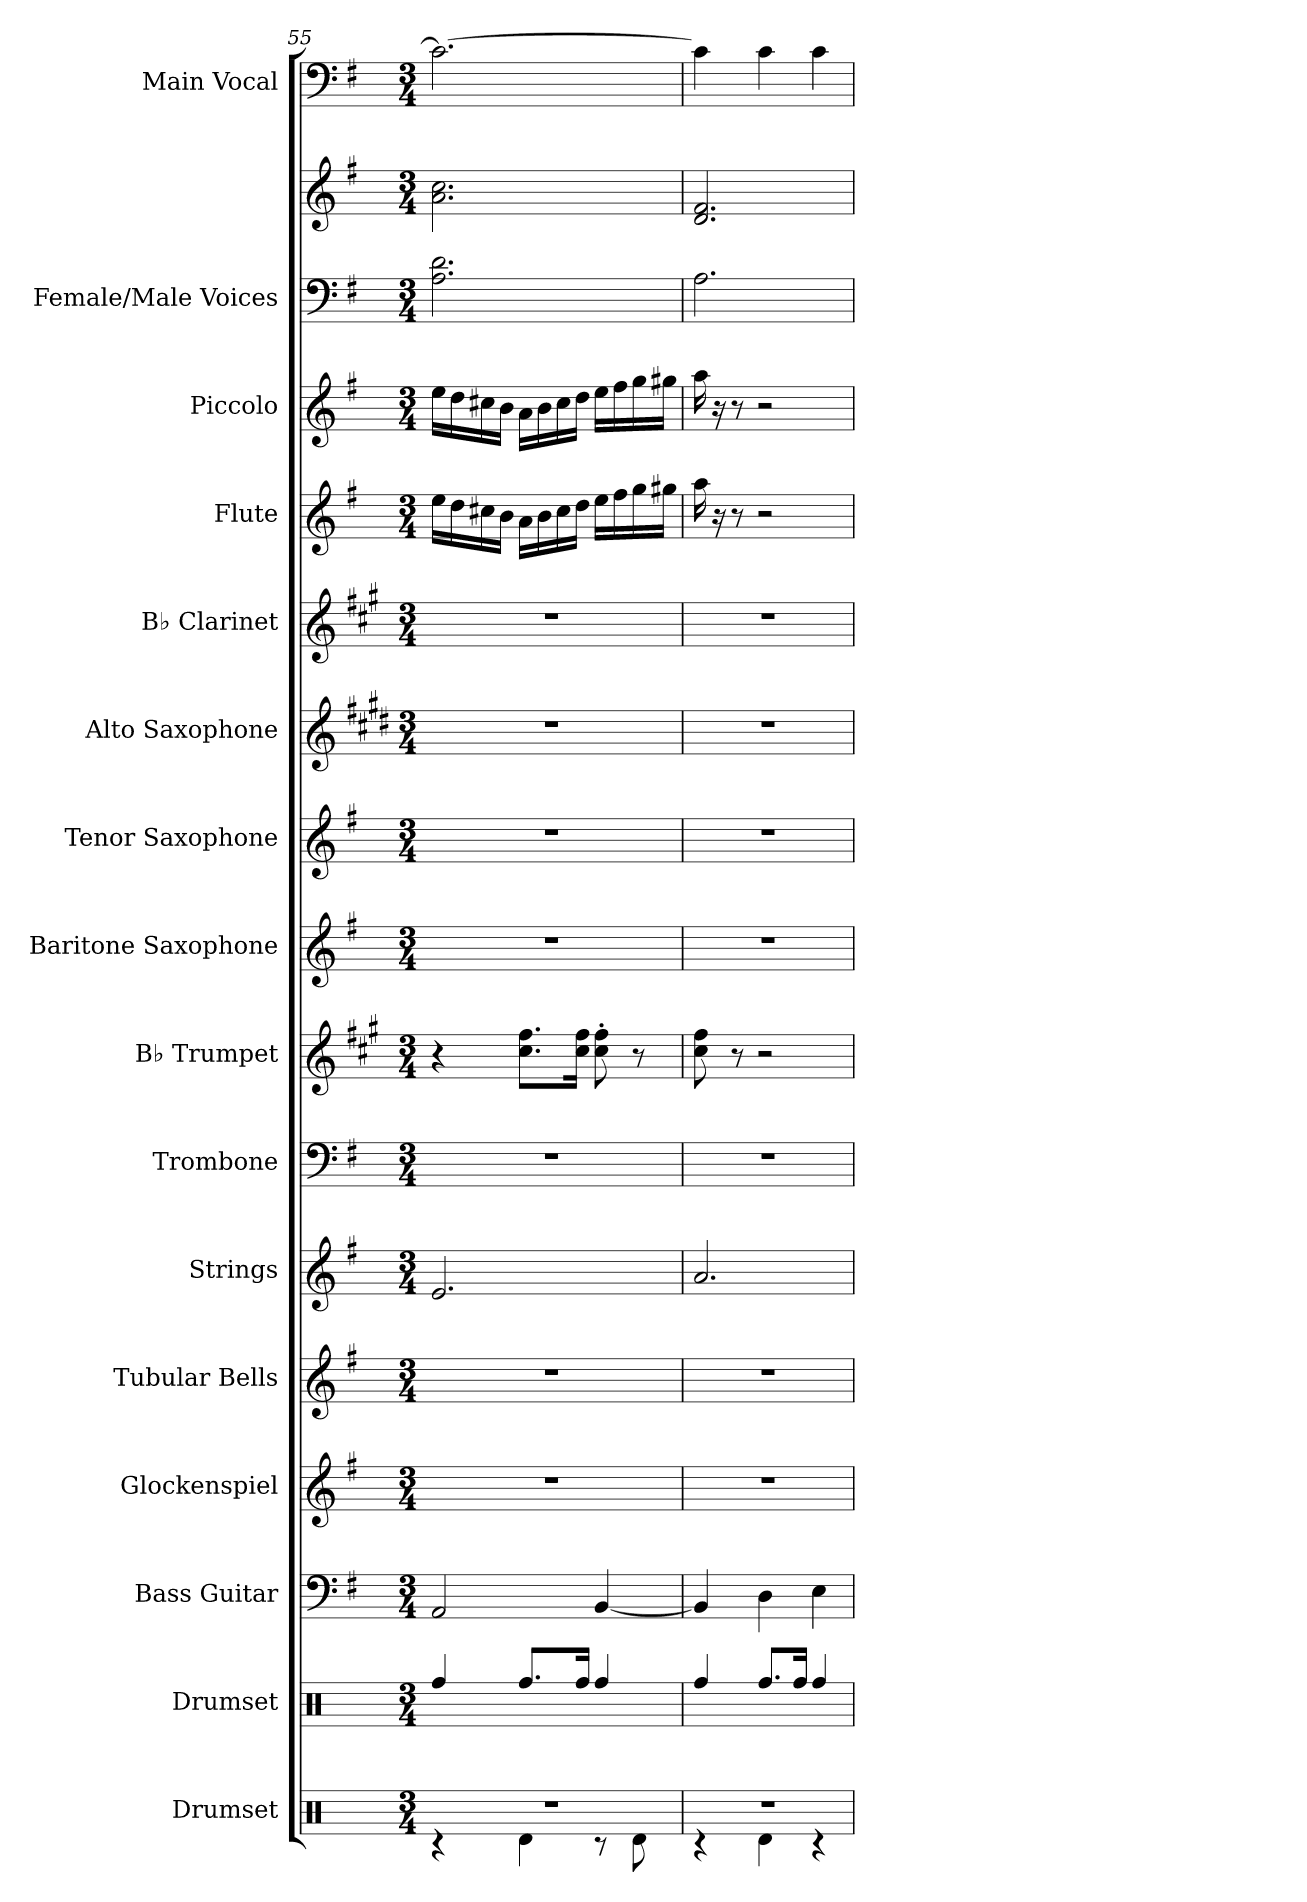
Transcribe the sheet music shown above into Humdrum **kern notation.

**kern	**kern	**kern	**kern	**kern	**kern	**kern	**kern	**kern	**kern	**kern	**kern	**kern	**kern	**kern	**kern	**kern
*part16	*part15	*part14	*part13	*part12	*part11	*part10	*part9	*part8	*part7	*part6	*part5	*part4	*part3	*part2	*part2	*part1
*staff17	*staff16	*staff15	*staff14	*staff13	*staff12	*staff11	*staff10	*staff9	*staff8	*staff7	*staff6	*staff5	*staff4	*staff3	*staff2	*staff1
*I"Drumset	*I"Drumset	*I"Bass Guitar	*I"Glockenspiel	*I"Tubular Bells	*I"Strings	*I"Trombone	*I"B♭ Trumpet	*I"Baritone Saxophone	*I"Tenor Saxophone	*I"Alto Saxophone	*I"B♭ Clarinet	*I"Flute	*I"Piccolo	*I"Female/Male Voices	*	*I"Main Vocal
*I'Drs.	*I'Drs.	*I'B. Guit.	*I'Glk.	*I'Tu. Be.	*I'St.	*I'Tbn.	*I'B♭ Tpt.	*I'Bar. Sax.	*I'T. Sax.	*I'A. Sax.	*I'B♭ Cl.	*I'Fl.	*I'Picc.	*I'Voices	*	*I'Main Vcl.
*clefX	*clefX	*clefF4	*clefG2	*clefG2	*clefG2	*clefF4	*clefG2	*clefG2	*clefG2	*clefG2	*clefG2	*clefG2	*clefG2	*clefF4	*clefG2	*clefF4
*	*	*ITrd7c12	*ITrd-14c-24	*	*	*	*ITrd1c2	*ITrd12c21	*ITrd8c14	*ITrd5c9	*ITrd1c2	*	*ITrd-7c-12	*	*	*
*k[]	*k[]	*k[f#]	*k[f#]	*k[f#]	*k[f#]	*k[f#]	*k[f#]	*k[f#]	*k[f#]	*k[f#]	*k[f#]	*k[f#]	*k[f#]	*k[f#]	*k[f#]	*k[f#]
*M3/4	*M3/4	*M3/4	*M3/4	*M3/4	*M3/4	*M3/4	*M3/4	*M3/4	*M3/4	*M3/4	*M3/4	*M3/4	*M3/4	*M3/4	*M3/4	*M3/4
=55	=55	=55	=55	=55	=55	=55	=55	=55	=55	=55	=55	=55	=55	=55	=55	=55
*^	*	*	*	*	*	*	*	*	*	*	*	*	*	*	*	*
2.r	4r	4Rff/	2AAA/	2.r	2.r	2.e/	2.r	4r	2.r	2.r	2.r	2.r	16ee\LL	16eee\LL	2.A\ 2.d\	2.a\ 2.cc\	2.c\_
.	.	.	.	.	.	.	.	.	.	.	.	.	16dd\	16ddd\	.	.	.
.	.	.	.	.	.	.	.	.	.	.	.	.	16cc#X\	16ccc#X\	.	.	.
.	.	.	.	.	.	.	.	.	.	.	.	.	16b\JJ	16bb\JJ	.	.	.
.	4Rd\	8.Rff/L	.	.	.	.	.	8.b\ 8.ee\L	.	.	.	.	16a\LL	16aa\LL	.	.	.
.	.	.	.	.	.	.	.	.	.	.	.	.	16b\	16bb\	.	.	.
.	.	.	.	.	.	.	.	.	.	.	.	.	16cc#\	16ccc#\	.	.	.
.	.	16Rff/Jk	.	.	.	.	.	16b\ 16ee\Jk	.	.	.	.	16dd\JJ	16ddd\JJ	.	.	.
.	8r	4Rff/	[4BBB/	.	.	.	.	8b\' 8ee\'	.	.	.	.	16ee\LL	16eee\LL	.	.	.
.	.	.	.	.	.	.	.	.	.	.	.	.	16ff#\	16fff#\	.	.	.
.	8Rd\	.	.	.	.	.	.	8r	.	.	.	.	16gg\	16ggg\	.	.	.
.	.	.	.	.	.	.	.	.	.	.	.	.	16gg#X\JJ	16ggg#X\JJ	.	.	.
!!LO:PB:g=z
=56	=56	=56	=56	=56	=56	=56	=56	=56	=56	=56	=56	=56	=56	=56	=56	=56	=56
2.r	4r	4Rff/	4BBB/]	2.r	2.r	2.a/	2.r	8b\ 8ee\	2.r	2.r	2.r	2.r	16aa\	16aaa\	2.A\	2.d/ 2.f#/	4c\]
.	.	.	.	.	.	.	.	.	.	.	.	.	16r	16r	.	.	.
.	.	.	.	.	.	.	.	8r	.	.	.	.	8r	8r	.	.	.
.	4Rd\	8.Rff/L	4DD\	.	.	.	.	2r	.	.	.	.	2r	2r	.	.	4c\
.	.	16Rff/Jk	.	.	.	.	.	.	.	.	.	.	.	.	.	.	.
.	4r	4Rff/	4EE\	.	.	.	.	.	.	.	.	.	.	.	.	.	4c\
*v	*v	*	*	*	*	*	*	*	*	*	*	*	*	*	*	*	*
=	=	=	=	=	=	=	=	=	=	=	=	=	=	=	=	=
*-	*-	*-	*-	*-	*-	*-	*-	*-	*-	*-	*-	*-	*-	*-	*-	*-
